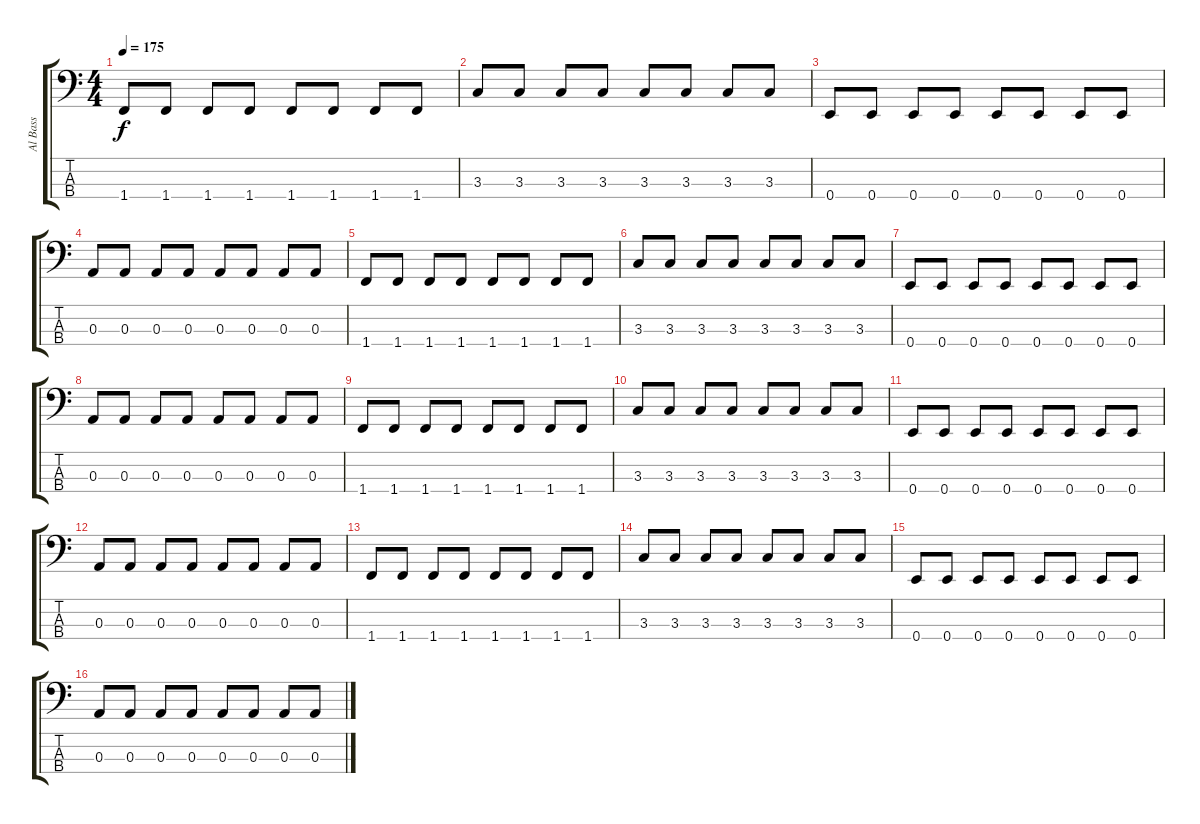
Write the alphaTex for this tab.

\track ("Al Bass" "Al Bass") {instrument electricbasspick}
\staff {score tabs}
\tuning (G2 D2 A1 E1) {hide}
\ts (4 4)
\tempo 175
\clef f4
\ks c
1.4.8{dy f} 1.4.8 1.4.8 1.4.8 1.4.8 1.4.8 1.4.8 1.4.8 |
3.3.8 3.3.8 3.3.8 3.3.8 3.3.8 3.3.8 3.3.8 3.3.8 |
0.4.8 0.4.8 0.4.8 0.4.8 0.4.8 0.4.8 0.4.8 0.4.8 |
0.3.8 0.3.8 0.3.8 0.3.8 0.3.8 0.3.8 0.3.8 0.3.8 |
1.4.8 1.4.8 1.4.8 1.4.8 1.4.8 1.4.8 1.4.8 1.4.8 |
3.3.8 3.3.8 3.3.8 3.3.8 3.3.8 3.3.8 3.3.8 3.3.8 |
0.4.8 0.4.8 0.4.8 0.4.8 0.4.8 0.4.8 0.4.8 0.4.8 |
0.3.8 0.3.8 0.3.8 0.3.8 0.3.8 0.3.8 0.3.8 0.3.8 |
1.4.8 1.4.8 1.4.8 1.4.8 1.4.8 1.4.8 1.4.8 1.4.8 |
3.3.8 3.3.8 3.3.8 3.3.8 3.3.8 3.3.8 3.3.8 3.3.8 |
0.4.8 0.4.8 0.4.8 0.4.8 0.4.8 0.4.8 0.4.8 0.4.8 |
0.3.8 0.3.8 0.3.8 0.3.8 0.3.8 0.3.8 0.3.8 0.3.8 |
1.4.8 1.4.8 1.4.8 1.4.8 1.4.8 1.4.8 1.4.8 1.4.8 |
3.3.8 3.3.8 3.3.8 3.3.8 3.3.8 3.3.8 3.3.8 3.3.8 |
0.4.8 0.4.8 0.4.8 0.4.8 0.4.8 0.4.8 0.4.8 0.4.8 |
0.3.8 0.3.8 0.3.8 0.3.8 0.3.8 0.3.8 0.3.8 0.3.8
